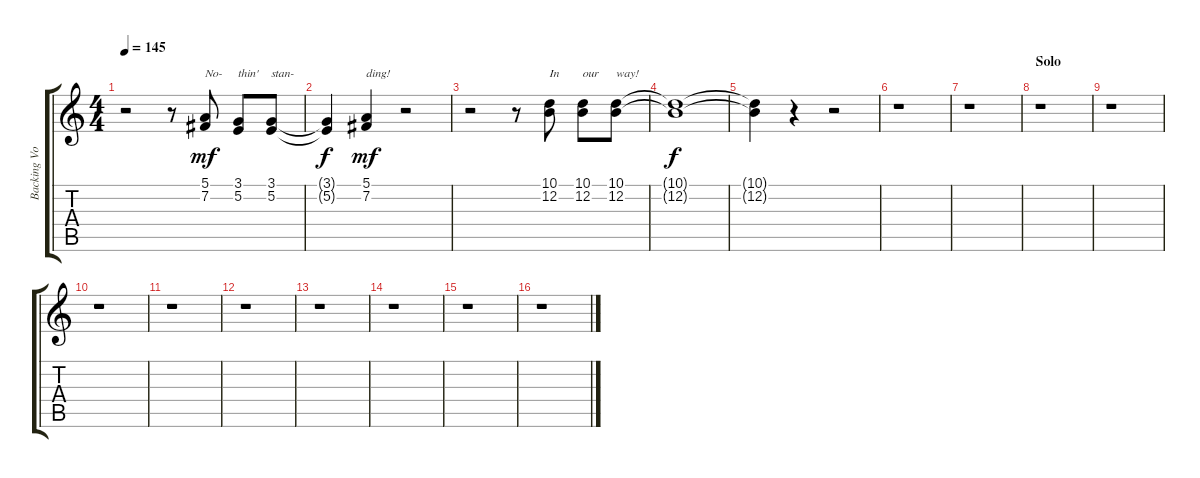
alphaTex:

\track ("Backing Vocals" "Backing Vo") {instrument pad4choir}
\staff {score tabs}
\tuning (E4 B3 G3 D3 A2 E2) {hide}
\ts (4 4)
\tempo 145
\clef g2
\ks c
r.2{dy mf} r.8 (5.1 7.2).8{txt "No-"} (3.1 5.2).8{txt "thin'"} (3.1 5.2).8{txt "stan-"} |
(3.1{t} 5.2{t}).4{dy f} (5.1 7.2).4{txt "ding!" dy mf} r.2 |
r.2 r.8 (10.1 12.2).8{txt "In"} (10.1 12.2).8{txt "our"} (10.1 12.2).8{txt "way!"} |
(10.1{t} 12.2{t}).1{dy f} |
(10.1{t} 12.2{t}).4 r.4 r.2 |
r.1{volume 14 balance 8} |
r.1 |
\section ("" "Solo")
r.1 |
r.1 |
r.1 |
r.1 |
r.1 |
r.1 |
r.1 |
r.1 |
r.1
